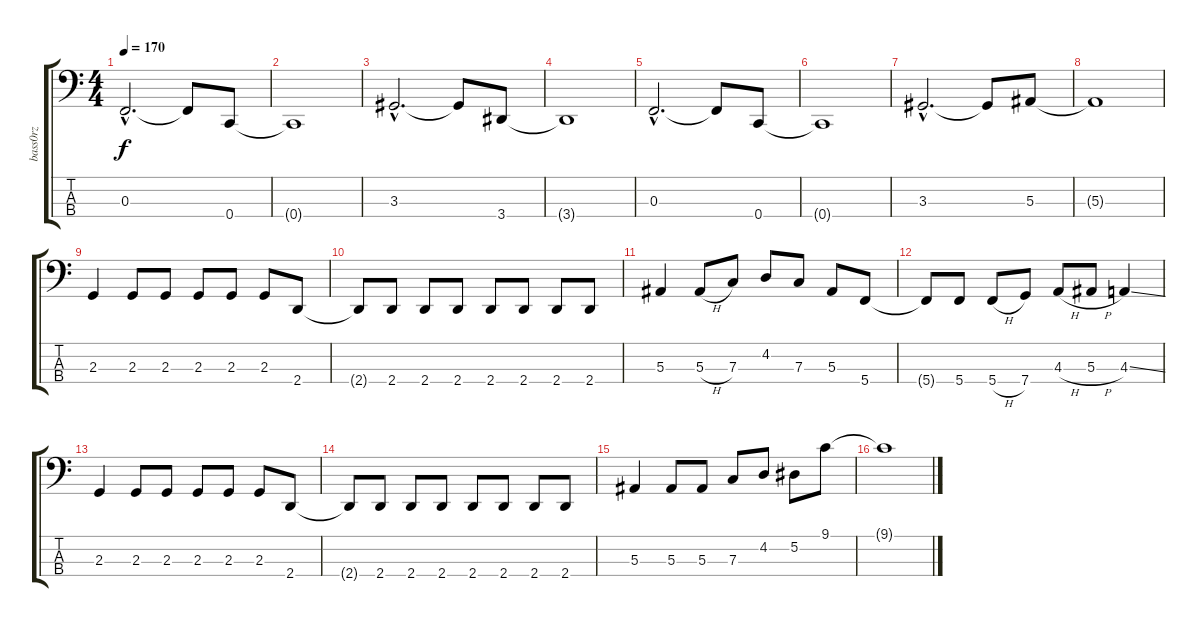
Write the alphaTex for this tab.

\track ("bass0rz" "bass0rz") {instrument electricbasspick}
\staff {score tabs}
\tuning (Eb2 Bb1 F1 C1) {hide}
\ts (4 4)
\tempo 170
\clef f4
\ks c
0.3{hac}.2{d dy f instrument electricbasspick} 0.3{t}.8 0.4.8 |
0.4{t}.1 |
3.3{hac}.2{d} 3.3{t}.8 3.4.8 |
3.4{t}.1 |
0.3{hac}.2{d} 0.3{t}.8 0.4.8 |
0.4{t}.1 |
3.3{hac}.2{d} 3.3{t}.8 5.3.8 |
5.3{t}.1 |
2.3.4 2.3.8 2.3.8 2.3.8 2.3.8 2.3.8 2.4.8 |
2.4{t}.8 2.4.8 2.4.8 2.4.8 2.4.8 2.4.8 2.4.8 2.4.8 |
5.3.4 5.3{h}.8 7.3.8 4.2.8 7.3.8 5.3.8 5.4.8 |
5.4{t}.8 5.4.8 5.4{h}.8 7.4.8 4.3{h}.8 5.3{h}.8 4.3{ss}.4 |
2.3.4 2.3.8 2.3.8 2.3.8 2.3.8 2.3.8 2.4.8 |
2.4{t}.8 2.4.8 2.4.8 2.4.8 2.4.8 2.4.8 2.4.8 2.4.8 |
5.3.4 5.3.8 5.3.8 7.3.8 4.2.8 5.2.8 9.1.8 |
9.1{t}.1
